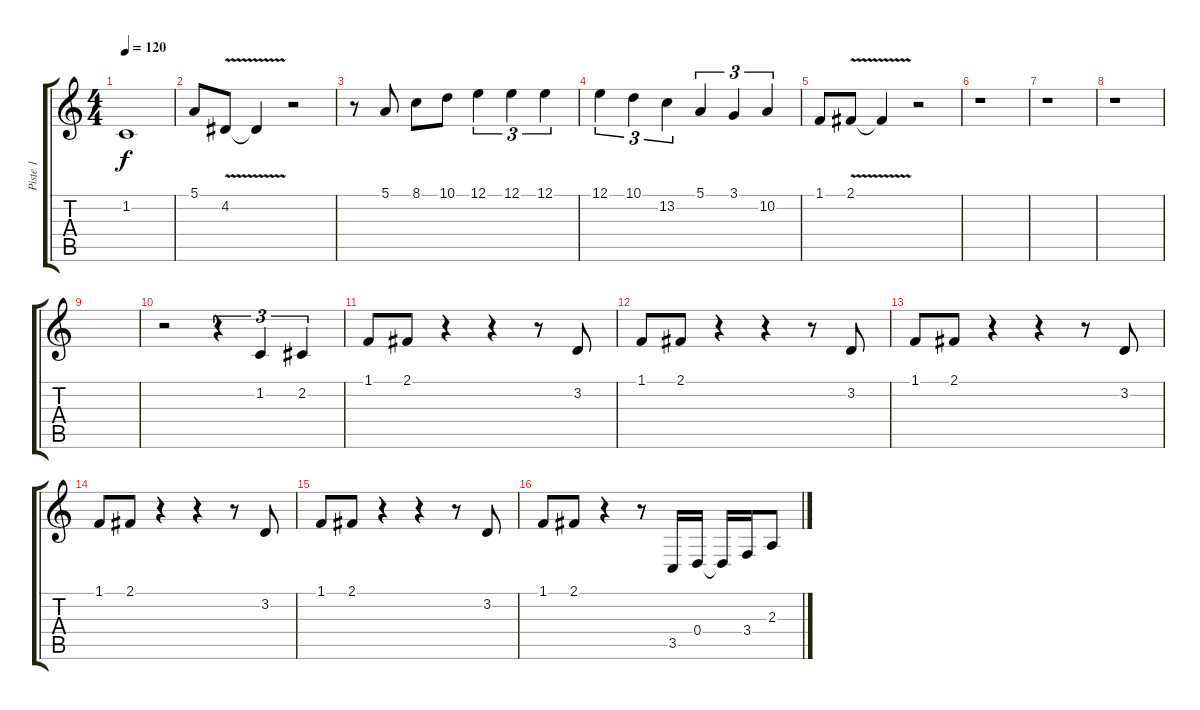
\track ("Piste 1" "Piste 1") {instrument tenorsax}
\staff {score tabs}
\tuning (E4 B3 G3 D3 A2 E2) {hide}
\ts (4 4)
\tempo 120
\clef g2
\ks c
1.2.1{dy f} |
5.1.8 4.2{v}.8 4.2{t}.4 r.2 |
r.8 5.1.8 8.1.8 10.1.8 12.1.4{tu (3 2)} 12.1.4{tu (3 2)} 12.1.4{tu (3 2)} |
12.1.4{tu (3 2)} 10.1.4{tu (3 2)} 13.2.4{tu (3 2)} 5.1.4{tu (3 2)} 3.1.4{tu (3 2)} 10.2.4{tu (3 2)} |
1.1.8 2.1{v}.8 2.1{t}.4 r.2 |
r.1 |
r.1 |
r.1 |
|
r.2 r.4{tu (3 2)} 1.2.4{tu (3 2)} 2.2.4{tu (3 2)} |
1.1.8 2.1.8 r.4 r.4 r.8 3.2.8 |
1.1.8 2.1.8 r.4 r.4 r.8 3.2.8 |
1.1.8 2.1.8 r.4 r.4 r.8 3.2.8 |
1.1.8 2.1.8 r.4 r.4 r.8 3.2.8 |
1.1.8 2.1.8 r.4 r.4 r.8 3.2.8 |
1.1.8 2.1.8 r.4 r.8 3.5.16 0.4.16 0.4{t}.16 3.4.16 2.3.8
